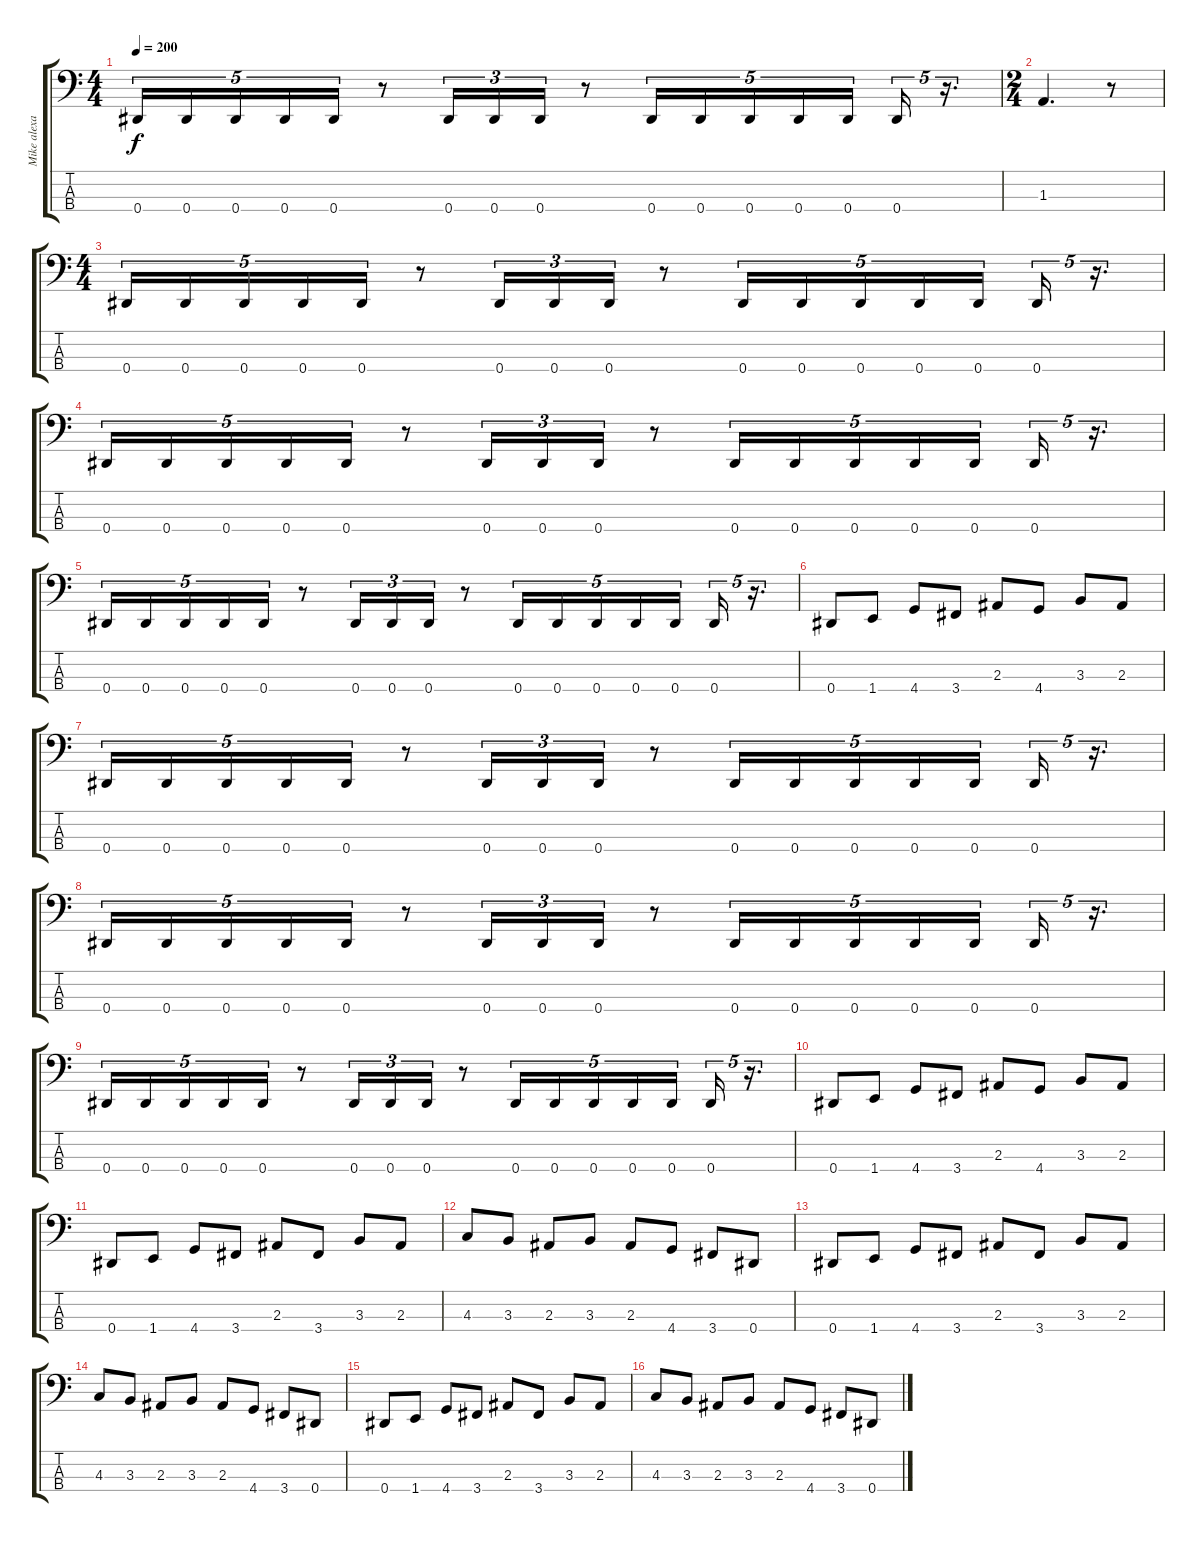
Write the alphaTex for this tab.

\track ("Mike alexander" "Mike alexa") {instrument distortionguitar}
\staff {score tabs}
\tuning (Gb2 Db2 Ab1 Eb1) {hide}
\ts (4 4)
\tempo 200
\clef f4
\ks c
0.4.16{tu (5 4) dy f} 0.4.16{tu (5 4)} 0.4.16{tu (5 4)} 0.4.16{tu (5 4)} 0.4.16{tu (5 4)} r.8 0.4.16{tu (3 2)} 0.4.16{tu (3 2)} 0.4.16{tu (3 2)} r.8 0.4.16{tu (5 4)} 0.4.16{tu (5 4)} 0.4.16{tu (5 4)} 0.4.16{tu (5 4)} 0.4.16{tu (5 4) beam splitsecondary} 0.4.16{tu (5 4)} r.16{d tu (5 4)} |
\ts (2 4)
1.3.4{d} r.8 |
\ts (4 4)
0.4.16{tu (5 4)} 0.4.16{tu (5 4)} 0.4.16{tu (5 4)} 0.4.16{tu (5 4)} 0.4.16{tu (5 4)} r.8 0.4.16{tu (3 2)} 0.4.16{tu (3 2)} 0.4.16{tu (3 2)} r.8 0.4.16{tu (5 4)} 0.4.16{tu (5 4)} 0.4.16{tu (5 4)} 0.4.16{tu (5 4)} 0.4.16{tu (5 4) beam splitsecondary} 0.4.16{tu (5 4)} r.16{d tu (5 4)} |
0.4.16{tu (5 4)} 0.4.16{tu (5 4)} 0.4.16{tu (5 4)} 0.4.16{tu (5 4)} 0.4.16{tu (5 4)} r.8 0.4.16{tu (3 2)} 0.4.16{tu (3 2)} 0.4.16{tu (3 2)} r.8 0.4.16{tu (5 4)} 0.4.16{tu (5 4)} 0.4.16{tu (5 4)} 0.4.16{tu (5 4)} 0.4.16{tu (5 4) beam splitsecondary} 0.4.16{tu (5 4)} r.16{d tu (5 4)} |
0.4.16{tu (5 4)} 0.4.16{tu (5 4)} 0.4.16{tu (5 4)} 0.4.16{tu (5 4)} 0.4.16{tu (5 4)} r.8 0.4.16{tu (3 2)} 0.4.16{tu (3 2)} 0.4.16{tu (3 2)} r.8 0.4.16{tu (5 4)} 0.4.16{tu (5 4)} 0.4.16{tu (5 4)} 0.4.16{tu (5 4)} 0.4.16{tu (5 4) beam splitsecondary} 0.4.16{tu (5 4)} r.16{d tu (5 4)} |
0.4.8 1.4.8 4.4.8 3.4.8 2.3.8 4.4.8 3.3.8 2.3.8 |
0.4.16{tu (5 4)} 0.4.16{tu (5 4)} 0.4.16{tu (5 4)} 0.4.16{tu (5 4)} 0.4.16{tu (5 4)} r.8 0.4.16{tu (3 2)} 0.4.16{tu (3 2)} 0.4.16{tu (3 2)} r.8 0.4.16{tu (5 4)} 0.4.16{tu (5 4)} 0.4.16{tu (5 4)} 0.4.16{tu (5 4)} 0.4.16{tu (5 4) beam splitsecondary} 0.4.16{tu (5 4)} r.16{d tu (5 4)} |
0.4.16{tu (5 4)} 0.4.16{tu (5 4)} 0.4.16{tu (5 4)} 0.4.16{tu (5 4)} 0.4.16{tu (5 4)} r.8 0.4.16{tu (3 2)} 0.4.16{tu (3 2)} 0.4.16{tu (3 2)} r.8 0.4.16{tu (5 4)} 0.4.16{tu (5 4)} 0.4.16{tu (5 4)} 0.4.16{tu (5 4)} 0.4.16{tu (5 4) beam splitsecondary} 0.4.16{tu (5 4)} r.16{d tu (5 4)} |
0.4.16{tu (5 4)} 0.4.16{tu (5 4)} 0.4.16{tu (5 4)} 0.4.16{tu (5 4)} 0.4.16{tu (5 4)} r.8 0.4.16{tu (3 2)} 0.4.16{tu (3 2)} 0.4.16{tu (3 2)} r.8 0.4.16{tu (5 4)} 0.4.16{tu (5 4)} 0.4.16{tu (5 4)} 0.4.16{tu (5 4)} 0.4.16{tu (5 4) beam splitsecondary} 0.4.16{tu (5 4)} r.16{d tu (5 4)} |
0.4.8 1.4.8 4.4.8 3.4.8 2.3.8 4.4.8 3.3.8 2.3.8 |
0.4.8 1.4.8 4.4.8 3.4.8 2.3.8 3.4.8 3.3.8 2.3.8 |
4.3.8 3.3.8 2.3.8 3.3.8 2.3.8 4.4.8 3.4.8 0.4.8 |
0.4.8 1.4.8 4.4.8 3.4.8 2.3.8 3.4.8 3.3.8 2.3.8 |
4.3.8 3.3.8 2.3.8 3.3.8 2.3.8 4.4.8 3.4.8 0.4.8 |
0.4.8 1.4.8 4.4.8 3.4.8 2.3.8 3.4.8 3.3.8 2.3.8 |
4.3.8 3.3.8 2.3.8 3.3.8 2.3.8 4.4.8 3.4.8 0.4.8
